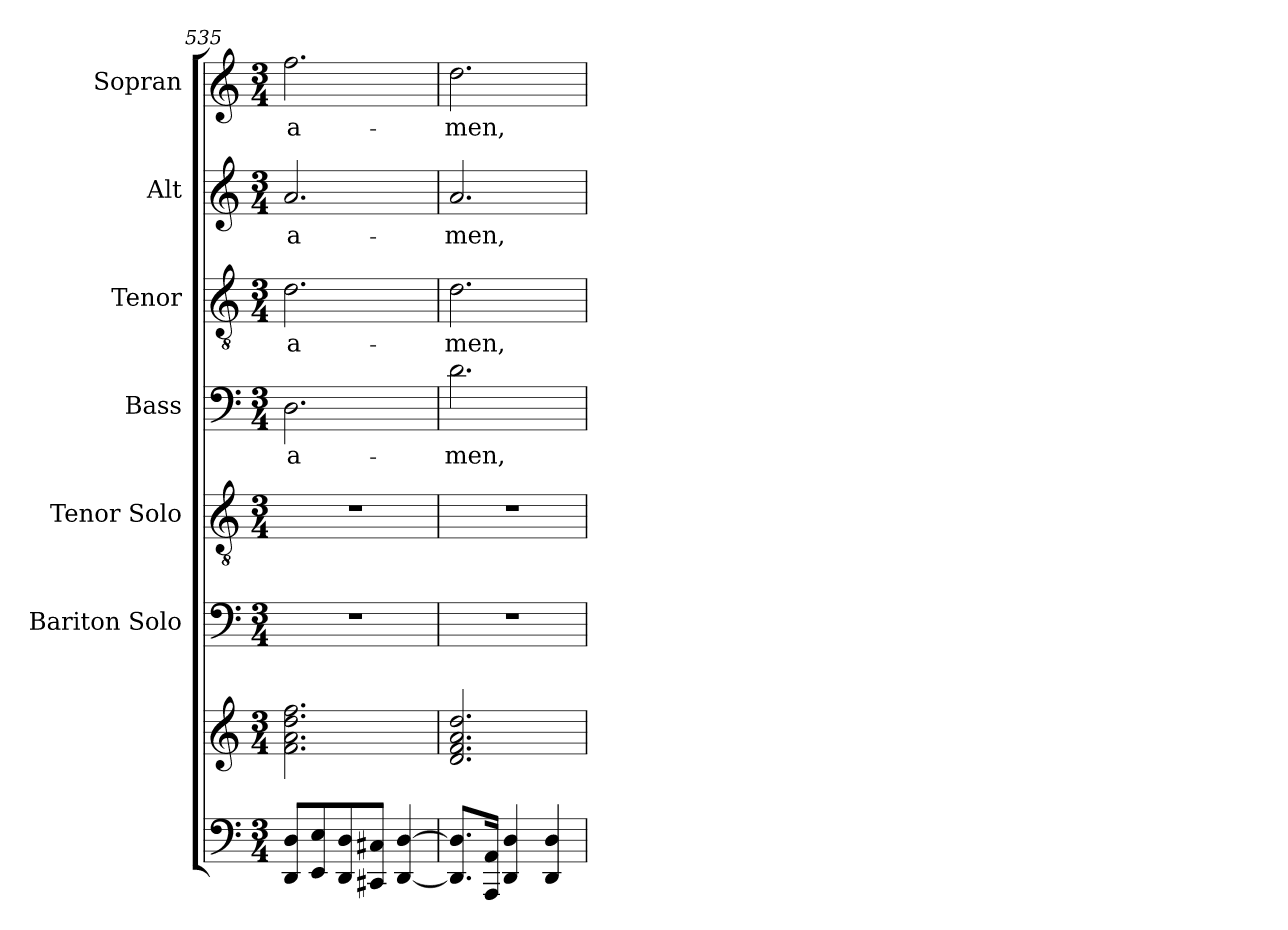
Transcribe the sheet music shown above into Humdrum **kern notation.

**kern	**kern	**kern	**kern	**kern	**text	**kern	**text	**kern	**text	**kern	**text
*part7	*part7	*part6	*part5	*part4	*part4	*part3	*part3	*part2	*part2	*part1	*part1
*staff8	*staff7	*staff6	*staff5	*staff4	*staff4	*staff3	*staff3	*staff2	*staff2	*staff1	*staff1
*	*	*I"Bariton Solo	*I"Tenor Solo	*I"Bass	*	*I"Tenor	*	*I"Alt	*	*I"Sopran	*
*	*	*	*	*I'B.	*	*I'T.	*	*I'A.	*	*I'S.	*
*clefF4	*clefG2	*clefF4	*clefGv2	*clefF4	*	*clefGv2	*	*clefG2	*	*clefG2	*
*k[]	*k[]	*k[]	*k[]	*k[]	*	*k[]	*	*k[]	*	*k[]	*
*C:	*C:	*C:	*C:	*C:	*	*C:	*	*C:	*	*C:	*
*M3/4	*M3/4	*M3/4	*M3/4	*M3/4	*	*M3/4	*	*M3/4	*	*M3/4	*
=535	=535	=535	=535	=535	=535	=535	=535	=535	=535	=535	=535
!	!	!	!	!	!LO:LY:b	!	!LO:LY:b	!	!LO:LY:b	!	!LO:LY:b
8DD/ 8D/L	2.f\ 2.a\ 2.dd\ 2.ff\	2.r	2.r	2.D\	a-	2.d\	a-	2.a/	a-	2.ff\	a-
8EE/ 8E/	.	.	.	.	.	.	.	.	.	.	.
8DD/ 8D/	.	.	.	.	.	.	.	.	.	.	.
8CC#X/ 8C#X/J	.	.	.	.	.	.	.	.	.	.	.
[4DD/ [4D/	.	.	.	.	.	.	.	.	.	.	.
=536	=536	=536	=536	=536	=536	=536	=536	=536	=536	=536	=536
!	!	!	!	!	!LO:LY:b	!	!LO:LY:b	!	!LO:LY:b	!	!LO:LY:b
8.DD/] 8.D/]L	2.d/ 2.f/ 2.a/ 2.dd/	2.r	2.r	2.d\	-men,	2.d\	-men,	2.a/	-men,	2.dd\	-men,
16AAA/ 16AA/Jk	.	.	.	.	.	.	.	.	.	.	.
4DD/ 4D/	.	.	.	.	.	.	.	.	.	.	.
4DD/ 4D/	.	.	.	.	.	.	.	.	.	.	.
=	=	=	=	=	=	=	=	=	=	=	=
*-	*-	*-	*-	*-	*-	*-	*-	*-	*-	*-	*-
